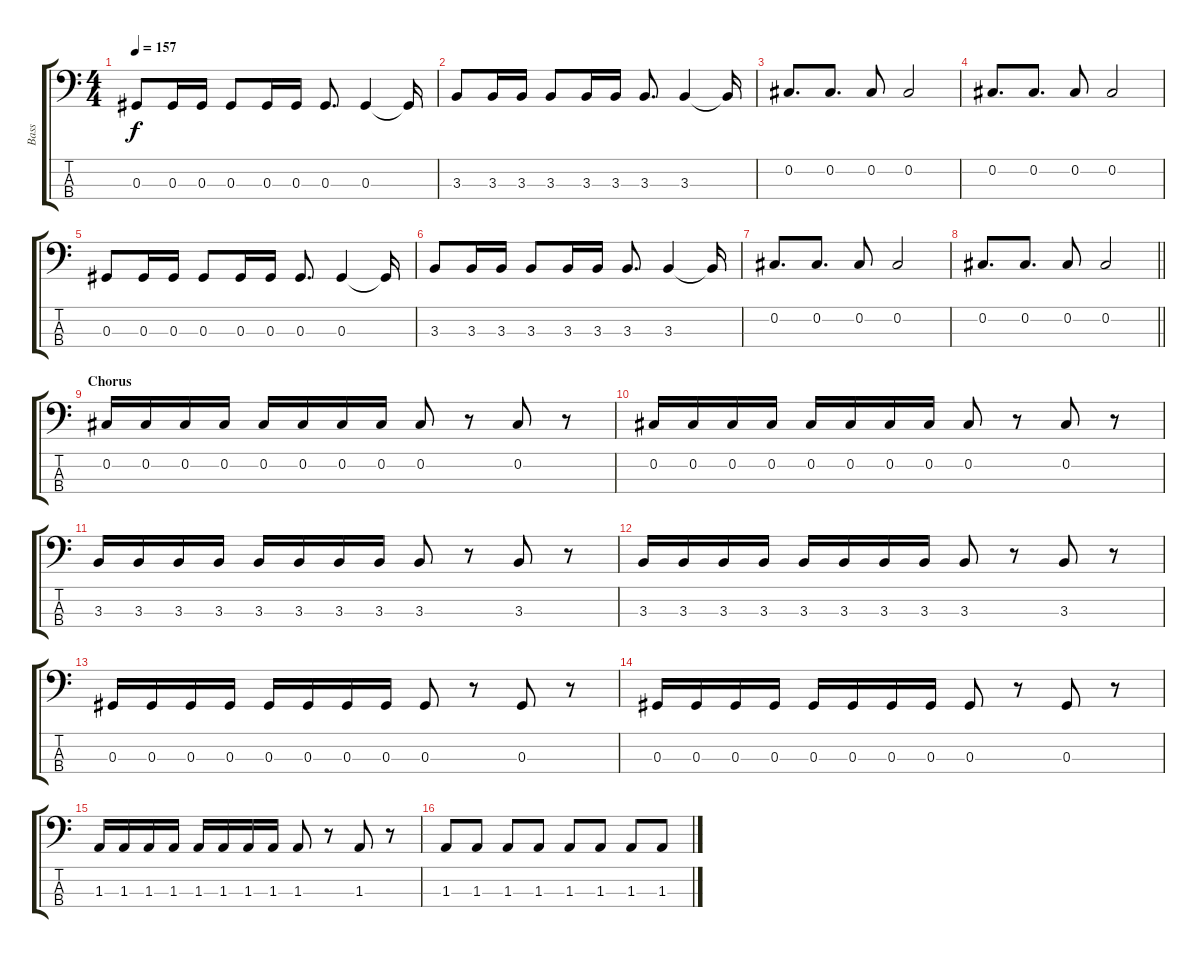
\track ("Bass" "Bass") {instrument electricbassfinger}
\staff {score tabs}
\tuning (Gb2 Db2 Ab1 Db1) {hide}
\ts (4 4)
\tempo 157
\clef f4
\ks c
0.3.8{dy f} 0.3.16 0.3.16 0.3.8 0.3.16 0.3.16 0.3.8{d} 0.3.4 0.3{t}.16 |
3.3.8 3.3.16 3.3.16 3.3.8 3.3.16 3.3.16 3.3.8{d} 3.3.4 3.3{t}.16 |
0.2.8{d} 0.2.8{d} 0.2.8 0.2.2 |
0.2.8{d} 0.2.8{d} 0.2.8 0.2.2 |
0.3.8 0.3.16 0.3.16 0.3.8 0.3.16 0.3.16 0.3.8{d} 0.3.4 0.3{t}.16 |
3.3.8 3.3.16 3.3.16 3.3.8 3.3.16 3.3.16 3.3.8{d} 3.3.4 3.3{t}.16 |
0.2.8{d} 0.2.8{d} 0.2.8 0.2.2 |
\barLineRight lightlight
0.2.8{d} 0.2.8{d} 0.2.8 0.2.2 |
\section ("" "Chorus")
0.2.16 0.2.16 0.2.16 0.2.16 0.2.16 0.2.16 0.2.16 0.2.16 0.2.8 r.8 0.2.8 r.8 |
0.2.16 0.2.16 0.2.16 0.2.16 0.2.16 0.2.16 0.2.16 0.2.16 0.2.8 r.8 0.2.8 r.8 |
3.3.16 3.3.16 3.3.16 3.3.16 3.3.16 3.3.16 3.3.16 3.3.16 3.3.8 r.8 3.3.8 r.8 |
3.3.16 3.3.16 3.3.16 3.3.16 3.3.16 3.3.16 3.3.16 3.3.16 3.3.8 r.8 3.3.8 r.8 |
0.3.16 0.3.16 0.3.16 0.3.16 0.3.16 0.3.16 0.3.16 0.3.16 0.3.8 r.8 0.3.8 r.8 |
0.3.16 0.3.16 0.3.16 0.3.16 0.3.16 0.3.16 0.3.16 0.3.16 0.3.8 r.8 0.3.8 r.8 |
1.3.16 1.3.16 1.3.16 1.3.16 1.3.16 1.3.16 1.3.16 1.3.16 1.3.8 r.8 1.3.8 r.8 |
1.3.8 1.3.8 1.3.8 1.3.8 1.3.8 1.3.8 1.3.8 1.3.8
